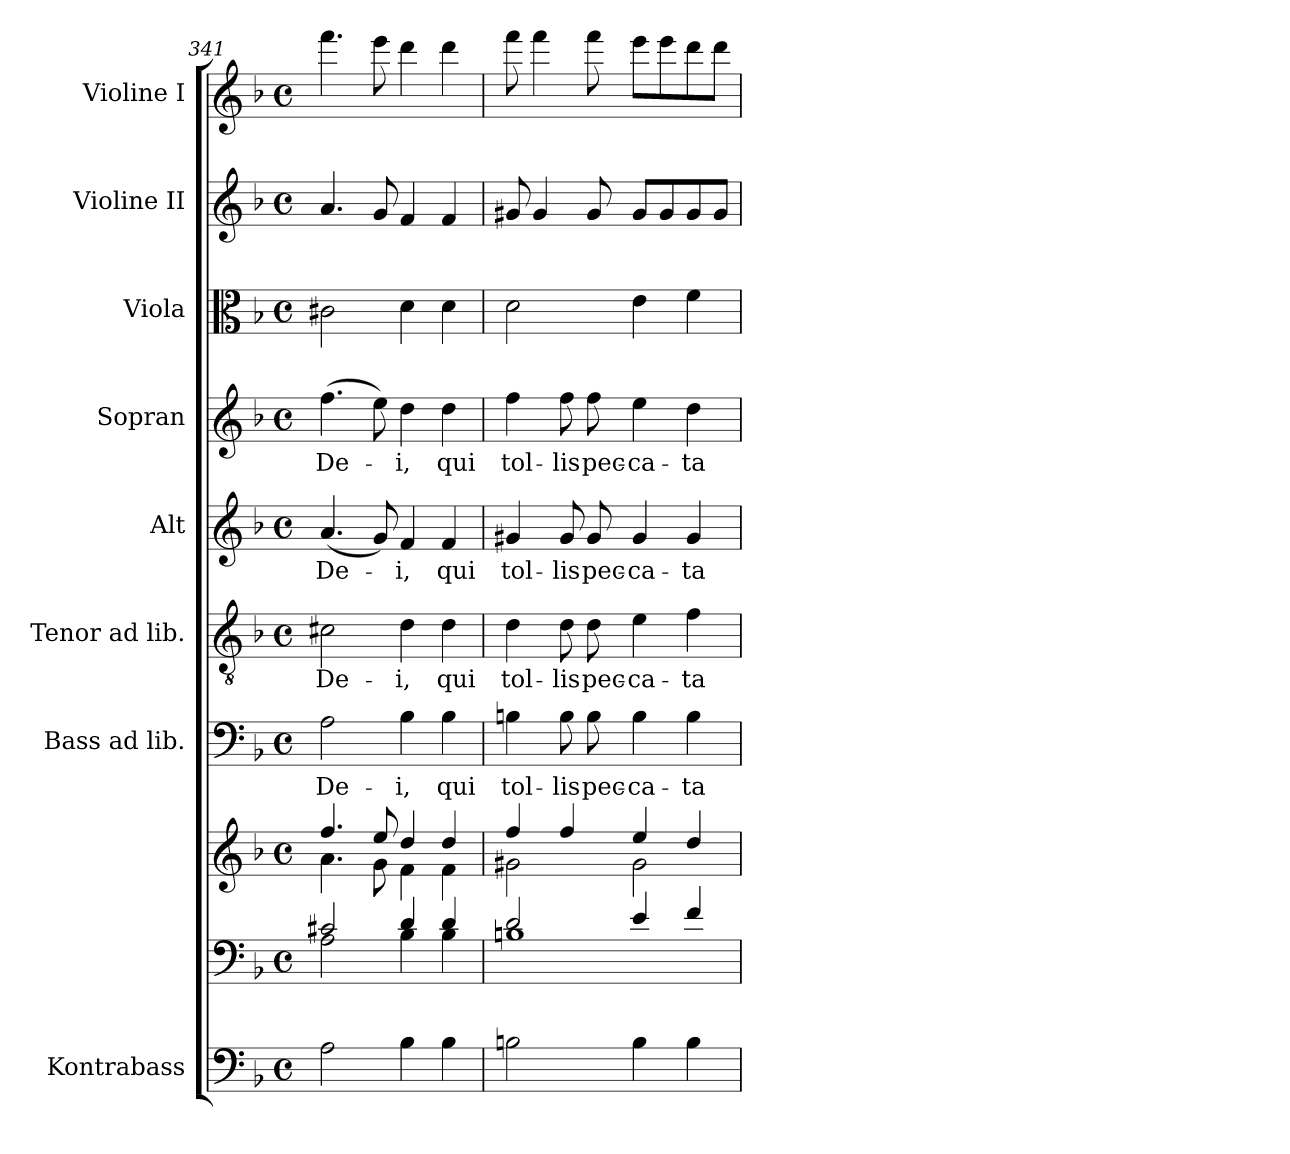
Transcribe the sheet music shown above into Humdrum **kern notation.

**kern	**kern	**kern	**kern	**text	**kern	**text	**kern	**text	**kern	**text	**kern	**kern	**kern
*part9	*part8	*part8	*part7	*part7	*part6	*part6	*part5	*part5	*part4	*part4	*part3	*part2	*part1
*staff10	*staff9	*staff8	*staff7	*staff7	*staff6	*staff6	*staff5	*staff5	*staff4	*staff4	*staff3	*staff2	*staff1
*I"Kontrabass	*	*	*I"Bass ad lib.	*	*I"Tenor ad lib.	*	*I"Alt	*	*I"Sopran	*	*I"Viola	*I"Violine II	*I"Violine I
*I'Kb.	*	*	*I'B.	*	*I'T.	*	*I'A.	*	*I'S.	*	*I'Vla.	*I'Vl. II	*I'Vl. I
*clefF4	*clefF4	*clefG2	*clefF4	*	*clefGv2	*	*clefG2	*	*clefG2	*	*clefC3	*clefG2	*clefG2
*ITrd7c12	*	*	*	*	*	*	*	*	*	*	*	*	*
*k[b-]	*k[b-]	*k[b-]	*k[b-]	*	*k[b-]	*	*k[b-]	*	*k[b-]	*	*k[b-]	*k[b-]	*k[b-]
*F:	*F:	*F:	*F:	*	*F:	*	*F:	*	*F:	*	*F:	*F:	*F:
*M4/4	*M4/4	*M4/4	*M4/4	*	*M4/4	*	*M4/4	*	*M4/4	*	*M4/4	*M4/4	*M4/4
*met(c)	*met(c)	*met(c)	*met(c)	*	*met(c)	*	*met(c)	*	*met(c)	*	*met(c)	*met(c)	*met(c)
=341	=341	=341	=341	=341	=341	=341	=341	=341	=341	=341	=341	=341	=341
*	*^	*^	*	*	*	*	*	*	*	*	*	*	*
!	!	!	!	!	!	!LO:LY:b	!	!LO:LY:b	!	!LO:LY:b	!	!LO:LY:b	!	!	!
2AA\	2c#X/	2A\	4.ff/	4.a\	2A\	De-	2c#X\	De-	(<4.a/	De-	(>4.ff\	De-	2c#X\	4.a/	4.fff\
.	.	.	8ee/	8g\	.	.	.	.	8g/)	.	8ee\)	.	.	8g/	8eee\
!	!	!	!	!	!	!LO:LY:b	!	!LO:LY:b	!	!LO:LY:b	!	!LO:LY:b	!	!	!
4BB-\	4d/	4B-\	4dd/	4f\	4B-\	-i,	4d\	-i,	4f/	-i,	4dd\	-i,	4d\	4f/	4ddd\
!	!	!	!	!	!	!LO:LY:b	!	!LO:LY:b	!	!LO:LY:b	!	!LO:LY:b	!	!	!
4BB-\	4d/	4B-\	4dd/	4f\	4B-\	qui	4d\	qui	4f/	qui	4dd\	qui	4d\	4f/	4ddd\
=342	=342	=342	=342	=342	=342	=342	=342	=342	=342	=342	=342	=342	=342	=342	=342
!	!	!	!	!	!	!LO:LY:b	!	!LO:LY:b	!	!LO:LY:b	!	!LO:LY:b	!	!	!
2BBn\	2d/	1Bn	4ff/	2g#X\	4Bn\	tol-	4d\	tol-	4g#X/	tol-	4ff\	tol-	2d\	8g#X/	8fff\
.	.	.	.	.	.	.	.	.	.	.	.	.	.	4g#/	4fff\
!	!	!	!	!	!	!LO:LY:b	!	!LO:LY:b	!	!LO:LY:b	!	!LO:LY:b	!	!	!
.	.	.	4ff/	.	8B\	-lis	8d\	-lis	8g#/	-lis	8ff\	-lis	.	.	.
!	!	!	!	!	!	!LO:LY:b	!	!LO:LY:b	!	!LO:LY:b	!	!LO:LY:b	!	!	!
.	.	.	.	.	8B\	pec-	8d\	pec-	8g#/	pec-	8ff\	pec-	.	8g#/	8fff\
!	!	!	!	!	!	!LO:LY:b	!	!LO:LY:b	!	!LO:LY:b	!	!LO:LY:b	!	!	!
4BB\	4e/	.	4ee/	2g#\	4B\	-ca-	4e\	-ca-	4g#/	-ca-	4ee\	-ca-	4e\	8g#/L	8eee\L
.	.	.	.	.	.	.	.	.	.	.	.	.	.	8g#/	8eee\
!	!	!	!	!	!	!LO:LY:b	!	!LO:LY:b	!	!LO:LY:b	!	!LO:LY:b	!	!	!
4BB\	4f/	.	4dd/	.	4B\	-ta	4f\	-ta	4g#/	-ta	4dd\	-ta	4f\	8g#/	8ddd\
.	.	.	.	.	.	.	.	.	.	.	.	.	.	8g#/J	8ddd\J
*	*v	*v	*	*	*	*	*	*	*	*	*	*	*	*	*
*	*	*v	*v	*	*	*	*	*	*	*	*	*	*	*
=	=	=	=	=	=	=	=	=	=	=	=	=	=
*-	*-	*-	*-	*-	*-	*-	*-	*-	*-	*-	*-	*-	*-
